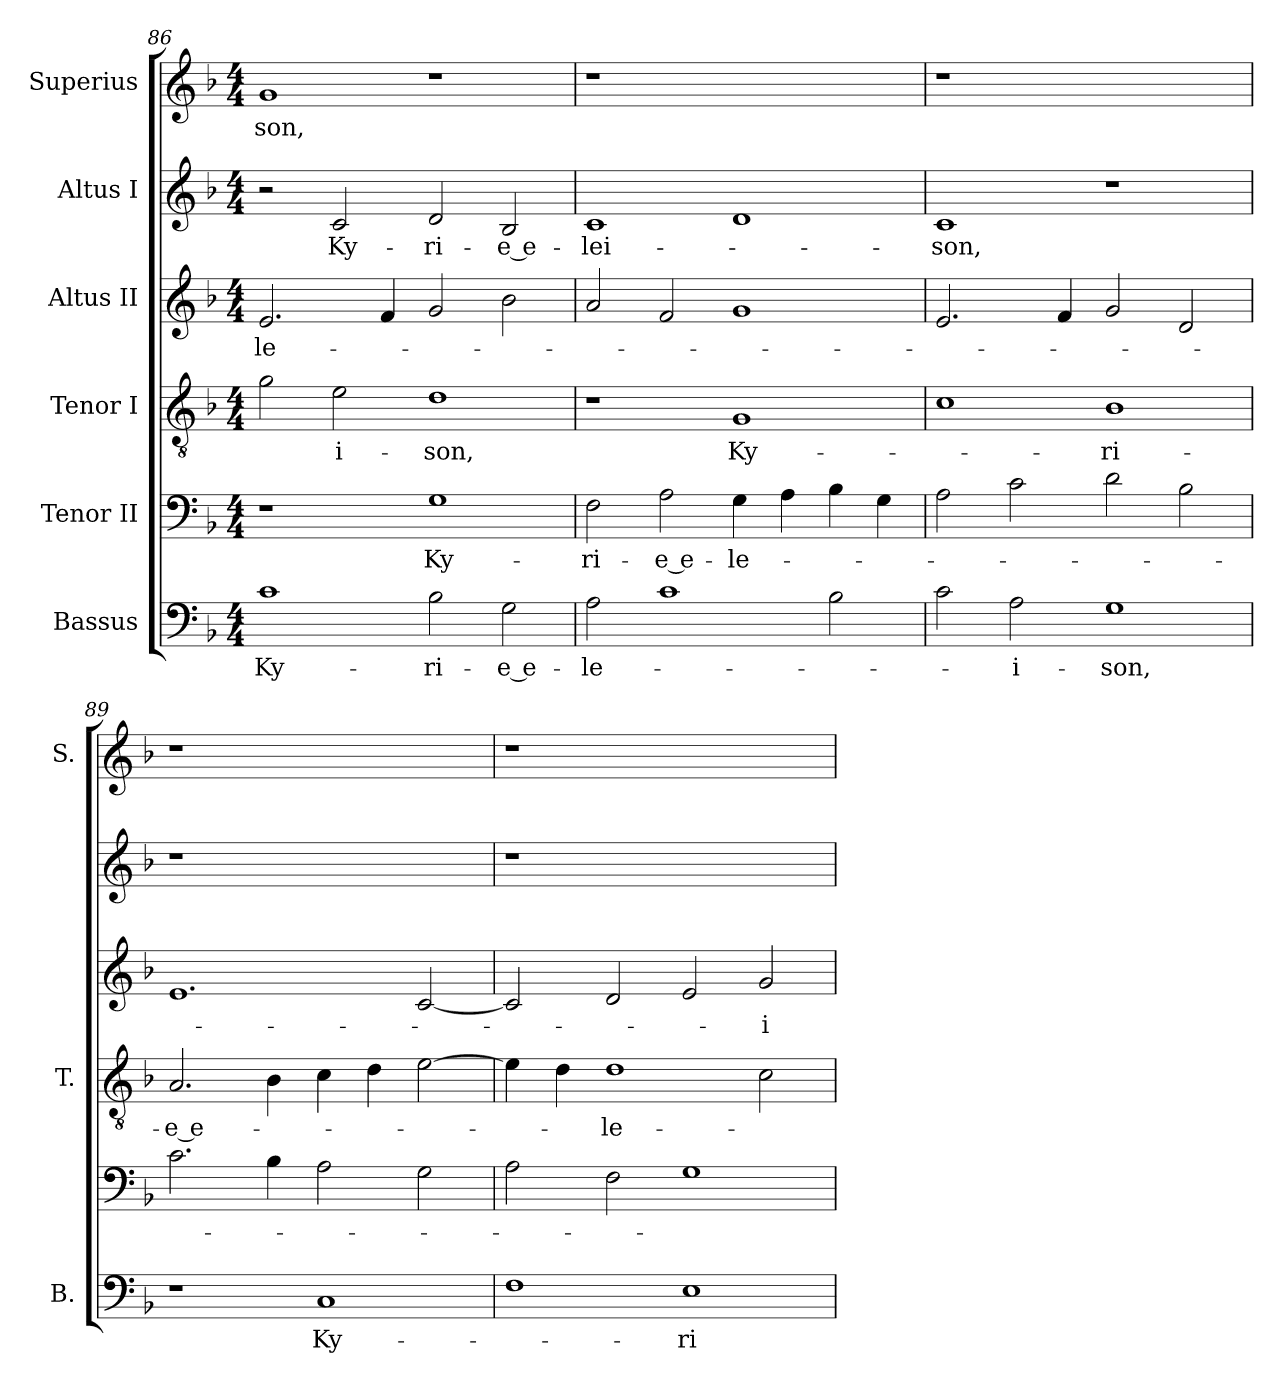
**kern	**text	**kern	**text	**kern	**text	**kern	**text	**kern	**text	**kern	**text
*part6	*part6	*part5	*part5	*part4	*part4	*part3	*part3	*part2	*part2	*part1	*part1
*staff6	*staff6	*staff5	*staff5	*staff4	*staff4	*staff3	*staff3	*staff2	*staff2	*staff1	*staff1
*I"Bassus	*	*I"Tenor II	*	*I"Tenor I	*	*I"Altus II	*	*I"Altus I	*	*I"Superius	*
*I'B.	*	*	*	*I'T.	*	*	*	*	*	*I'S.	*
*clefF4	*	*clefF4	*	*clefGv2	*	*clefG2	*	*clefG2	*	*clefG2	*
*	*	*	*	*ITrd7c12	*	*	*	*	*	*	*
*k[b-]	*	*k[b-]	*	*k[b-]	*	*k[b-]	*	*k[b-]	*	*k[b-]	*
*F:	*	*F:	*	*F:	*	*F:	*	*F:	*	*F:	*
*M4/4	*	*M4/4	*	*M4/4	*	*M4/4	*	*M4/4	*	*M4/4	*
=86	=86	=86	=86	=86	=86	=86	=86	=86	=86	=86	=86
!	!LO:LY:b:color=#000000	!	!	!	!	!	!	!	!	!	!
!	!	!	!	!	!	!	!LO:LY:b:color=#000000	!	!	!	!
!	!	!	!	!	!	!	!	!	!	!	!LO:LY:b:color=#000000
1ci	Ky-	1r	.	2Gi\	.	2.ei/	-le-	2r	.	1gi	-son,
!	!	!	!	!	!LO:LY:b:color=#000000	!	!	!	!	!	!
!	!	!	!	!	!	!	!	!	!LO:LY:b:color=#000000	!	!
.	.	.	.	2Ei\	-i-	.	.	2ci/	Ky-	.	.
.	.	.	.	.	.	4fi/	.	.	.	.	.
!	!LO:LY:b:color=#000000	!	!	!	!	!	!	!	!	!	!
!	!	!	!LO:LY:b:color=#000000	!	!	!	!	!	!	!	!
!	!	!	!	!	!LO:LY:b:color=#000000	!	!	!	!	!	!
!	!	!	!	!	!	!	!	!	!LO:LY:b:color=#000000	!	!
2B-i\	-ri-	1Gi	Ky-	1Di	-son,	2gi/	.	2di/	-ri-	1r	.
!	!LO:LY:b:color=#000000	!	!	!	!	!	!	!	!	!	!
!	!	!	!	!	!	!	!	!	!LO:LY:b:color=#000000	!	!
2Gi\	-e e-	.	.	.	.	2b-i\	.	2B-i/	-e e-	.	.
=87	=87	=87	=87	=87	=87	=87	=87	=87	=87	=87	=87
!	!LO:LY:b:color=#000000	!	!	!	!	!	!	!	!	!	!
!	!	!	!LO:LY:b:color=#000000	!	!	!	!	!	!	!	!
!	!	!	!	!	!	!	!	!	!LO:LY:b:color=#000000	!LO:N:vis=1	!
2Ai\	-le-	2Fi\	-ri-	1r	.	2ai/	.	1ci	-lei-	1r	.
!	!	!	!LO:LY:b:color=#000000	!	!	!	!	!	!	!	!
1ci	.	2Ai\	-e e-	.	.	2fi/	.	.	.	.	.
!	!	!	!LO:LY:b:color=#000000	!	!	!	!	!	!	!	!
!	!	!	!	!	!LO:LY:b:color=#000000	!	!	!	!	!	!
.	.	4Gi\	-le-	1GGi	Ky-	1gi	.	1di	.	1ryy	.
.	.	4Ai\	.	.	.	.	.	.	.	.	.
2B-i\	.	4B-i\	.	.	.	.	.	.	.	.	.
.	.	4Gi\	.	.	.	.	.	.	.	.	.
!!LO:LB:g=z
=88	=88	=88	=88	=88	=88	=88	=88	=88	=88	=88	=88
!	!	!	!	!	!	!	!	!	!LO:LY:b:color=#000000	!LO:N:vis=1	!
2ci\	.	2Ai\	.	1Ci	.	2.ei/	.	1ci	-son,	1r	.
!	!LO:LY:b:color=#000000	!	!	!	!	!	!	!	!	!	!
2Ai\	-i-	2ci\	.	.	.	.	.	.	.	.	.
.	.	.	.	.	.	4fi/	.	.	.	.	.
!	!LO:LY:b:color=#000000	!	!	!	!	!	!	!	!	!	!
!	!	!	!	!	!LO:LY:b:color=#000000	!	!	!	!	!	!
1Gi	-son,	2di\	.	1BB-i	-ri-	2gi/	.	1r	.	1ryy	.
.	.	2B-i\	.	.	.	2di/	.	.	.	.	.
=89	=89	=89	=89	=89	=89	=89	=89	=89	=89	=89	=89
!	!	!	!	!	!LO:LY:b:color=#000000	!	!	!LO:N:vis=1	!	!LO:N:vis=1	!
1r	.	2.ci\	.	2.AAi/	-e e-	1.ei	.	1r	.	1r	.
.	.	4B-i\	.	4BB-i\	.	.	.	.	.	.	.
!	!LO:LY:b:color=#000000	!	!	!	!	!	!	!	!	!	!
1Ci	Ky-	2Ai\	.	4Ci\	.	.	.	1ryy	.	1ryy	.
.	.	.	.	4Di\	.	.	.	.	.	.	.
.	.	2Gi\	.	[>2Ei\	.	[<2ci/	.	.	.	.	.
=90	=90	=90	=90	=90	=90	=90	=90	=90	=90	=90	=90
!	!	!	!	!	!	!	!	!LO:N:vis=1	!	!LO:N:vis=1	!
1Fi	.	2Ai\	.	4Ei\]	.	2ci/]	.	1r	.	1r	.
.	.	.	.	4Di\	.	.	.	.	.	.	.
!	!	!	!	!	!LO:LY:b:color=#000000	!	!	!	!	!	!
.	.	2Fi\	.	1Di	-le-	2di/	.	.	.	.	.
!	!LO:LY:b:color=#000000	!	!	!	!	!	!	!	!	!	!
1Ei	-ri-	1Gi	.	.	.	2ei/	.	1ryy	.	1ryy	.
!	!	!	!	!	!	!	!LO:LY:b:color=#000000	!	!	!	!
.	.	.	.	2Ci\	.	2gi/	-i-	.	.	.	.
=	=	=	=	=	=	=	=	=	=	=	=
*-	*-	*-	*-	*-	*-	*-	*-	*-	*-	*-	*-
